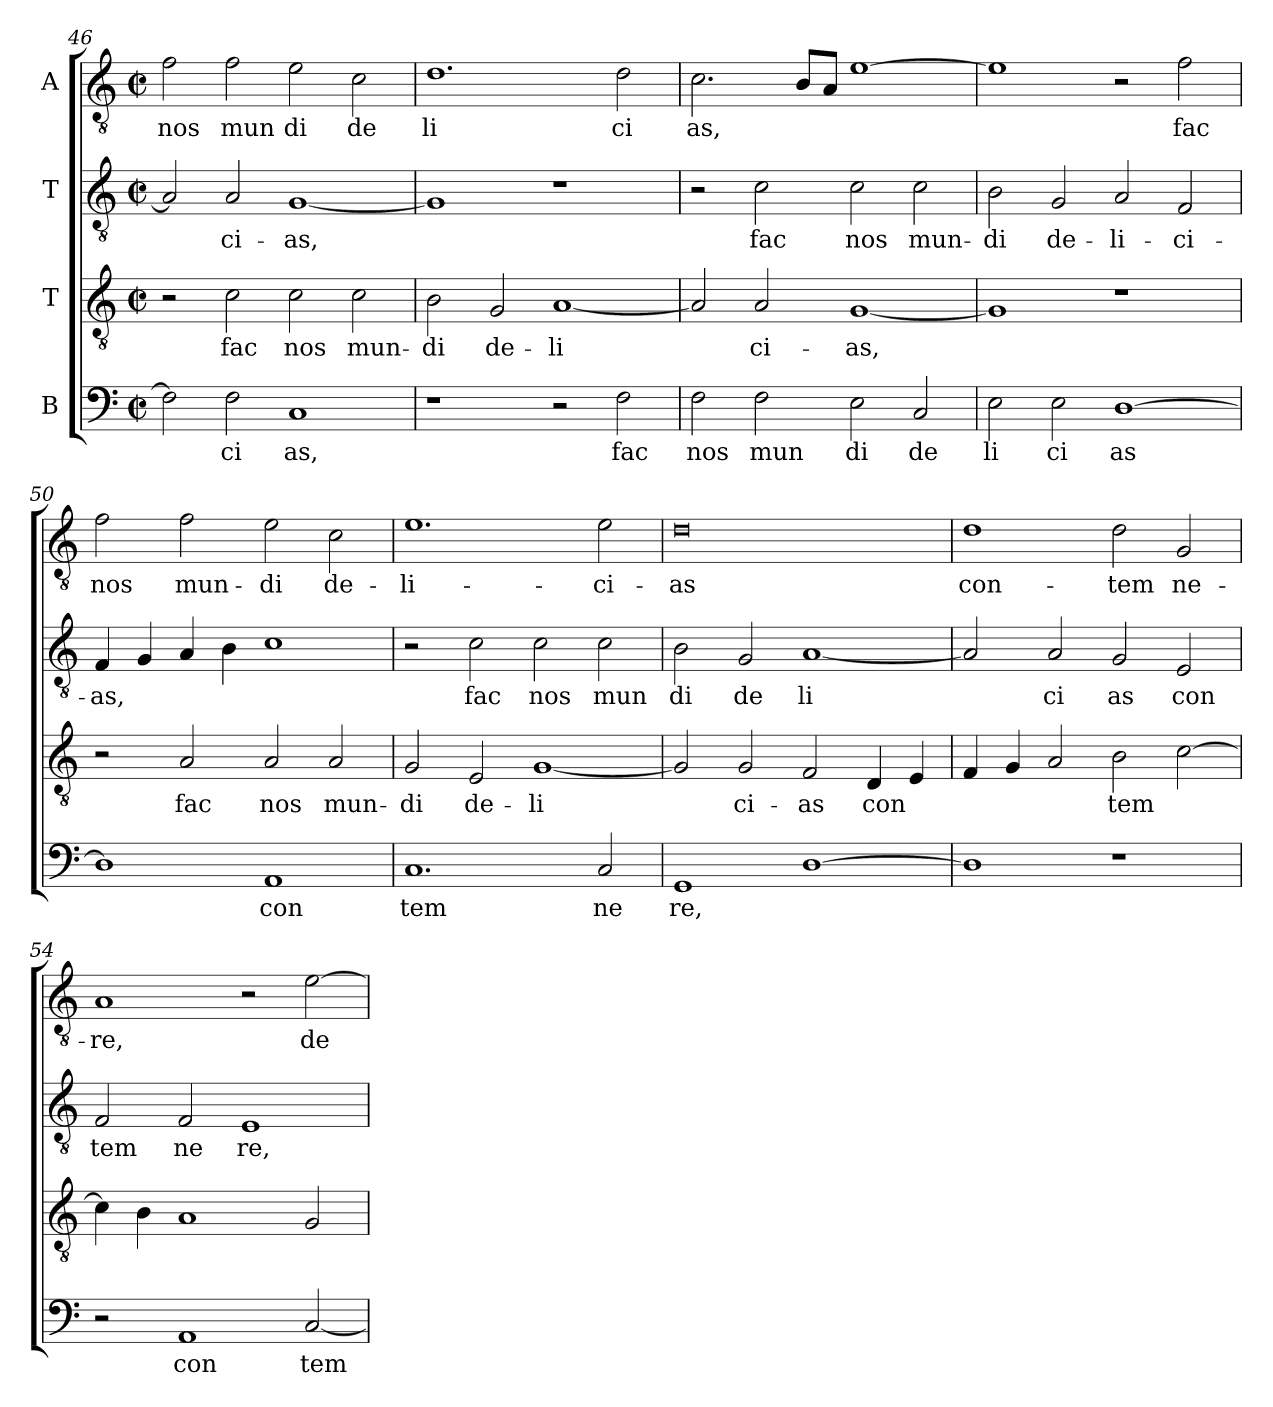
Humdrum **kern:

**kern	**text	**kern	**text	**kern	**text	**kern	**text
*part4	*part4	*part3	*part3	*part2	*part2	*part1	*part1
*staff4	*staff4	*staff3	*staff3	*staff2	*staff2	*staff1	*staff1
*I"B	*	*I"T	*	*I"T	*	*I"A	*
*clefF4	*	*clefGv2	*	*clefGv2	*	*clefGv2	*
*k[]	*	*k[]	*	*k[]	*	*k[]	*
*C:	*	*C:	*	*C:	*	*C:	*
*M2/2	*	*M2/2	*	*M2/2	*	*M2/2	*
*met(c|)	*	*met(c|)	*	*met(c|)	*	*met(c|)	*
=46	=46	=46	=46	=46	=46	=46	=46
!	!LO:LY:b:cj	!	!	!	!LO:LY:b:cj	!	!LO:LY:b:cj
2F\]	.	2r	.	2A/]	--	2f\	nos
!	!LO:LY:b:cj	!	!LO:LY:b:cj	!	!LO:LY:b:cj	!	!LO:LY:b:cj
2F\	ci	2c\	fac	2A/	-ci-	2f\	mun
!	!LO:LY:b:cj	!	!LO:LY:b:cj	!	!LO:LY:b:cj	!	!LO:LY:b:cj
1C	as,	2c\	nos	[<1G	-as,	2e\	di
!	!	!	!LO:LY:b:cj	!	!	!	!LO:LY:b:cj
.	.	2c\	mun-	.	.	2c\	de
=47	=47	=47	=47	=47	=47	=47	=47
!	!	!	!LO:LY:b:cj	!	!LO:LY:b:cj	!	!LO:LY:b:cj
1r	.	2B\	-di	1G]	.	1.d	li
!	!	!	!LO:LY:b:cj	!	!	!	!
.	.	2G/	de-	.	.	.	.
!	!	!	!LO:LY:b:cj	!	!	!	!
2r	.	[<1A	-li-	1r	.	.	.
!	!LO:LY:b:cj	!	!	!	!	!	!LO:LY:b:cj
2F\	fac	.	.	.	.	2d\	ci
=48	=48	=48	=48	=48	=48	=48	=48
!	!LO:LY:b:cj	!	!LO:LY:b:cj	!	!	!	!LO:LY:b:cj
2F\	nos	2A/]	--	2r	.	2.c\	as,
!	!LO:LY:b:cj	!	!LO:LY:b:cj	!	!LO:LY:b:cj	!	!
2F\	mun	2A/	-ci-	2c\	fac	.	.
!	!	!	!	!	!	!	!LO:LY:b:cj
.	.	.	.	.	.	8B/L	.
!	!	!	!	!	!	!	!LO:LY:b:cj
.	.	.	.	.	.	8A/J	.
!	!LO:LY:b:cj	!	!LO:LY:b:cj	!	!LO:LY:b:cj	!	!LO:LY:b:cj
2E\	di	[<1G	-as,	2c\	nos	[>1e	.
!	!LO:LY:b:cj	!	!	!	!LO:LY:b:cj	!	!
2C/	de	.	.	2c\	mun-	.	.
=49	=49	=49	=49	=49	=49	=49	=49
!	!LO:LY:b:cj	!	!LO:LY:b:cj	!	!LO:LY:b:cj	!	!LO:LY:b:cj
2E\	li	1G]	.	2B\	-di	1e]	.
!	!LO:LY:b:cj	!	!	!	!LO:LY:b:cj	!	!
2E\	ci	.	.	2G/	de-	.	.
!	!LO:LY:b:cj	!	!	!	!LO:LY:b:cj	!	!
[<1D	as	1r	.	2A/	-li-	2r	.
!	!	!	!	!	!LO:LY:b:cj	!	!LO:LY:b:cj
.	.	.	.	2F/	-ci-	2f\	fac
!!LO:LB:g=z
=50	=50	=50	=50	=50	=50	=50	=50
!	!LO:LY:b:cj	!	!	!	!LO:LY:b:cj	!	!LO:LY:b:cj
1D]	.	2r	.	4F/	-as,	2f\	nos
!	!	!	!	!	!LO:LY:b:cj	!	!
.	.	.	.	4G/	.	.	.
!	!	!	!LO:LY:b:cj	!	!LO:LY:b:cj	!	!LO:LY:b:cj
.	.	2A/	fac	4A/	.	2f\	mun-
!	!	!	!	!	!LO:LY:b:cj	!	!
.	.	.	.	4B\	.	.	.
!	!LO:LY:b:cj	!	!LO:LY:b:cj	!	!LO:LY:b:cj	!	!LO:LY:b:cj
1AA	con	2A/	nos	1c	.	2e\	-di
!	!	!	!LO:LY:b:cj	!	!	!	!LO:LY:b:cj
.	.	2A/	mun-	.	.	2c\	de-
=51	=51	=51	=51	=51	=51	=51	=51
!	!LO:LY:b:cj	!	!LO:LY:b:cj	!	!	!	!LO:LY:b:cj
1.C	tem	2G/	-di	2r	.	1.e	-li-
!	!	!	!LO:LY:b:cj	!	!LO:LY:b:cj	!	!
.	.	2E/	de-	2c\	fac	.	.
!	!	!	!LO:LY:b:cj	!	!LO:LY:b:cj	!	!
.	.	[<1G	-li-	2c\	nos	.	.
!	!LO:LY:b:cj	!	!	!	!LO:LY:b:cj	!	!LO:LY:b:cj
2C/	ne	.	.	2c\	mun	2e\	-ci-
=52	=52	=52	=52	=52	=52	=52	=52
!	!LO:LY:b:cj	!	!LO:LY:b:cj	!	!LO:LY:b:cj	!	!LO:LY:b:cj
1GG	re,	2G/]	--	2B\	di	0d	-as
!	!	!	!LO:LY:b:cj	!	!LO:LY:b:cj	!	!
.	.	2G/	-ci-	2G/	de	.	.
!	!LO:LY:b:cj	!	!LO:LY:b:cj	!	!LO:LY:b:cj	!	!
[>1D	.	2F/	-as	[<1A	li	.	.
!	!	!	!LO:LY:b:cj	!	!	!	!
.	.	4D/	con-	.	.	.	.
!	!	!	!LO:LY:b:cj	!	!	!	!
.	.	4E/	--	.	.	.	.
=53	=53	=53	=53	=53	=53	=53	=53
!	!LO:LY:b:cj	!	!LO:LY:b:cj	!	!LO:LY:b:cj	!	!LO:LY:b:cj
1D]	.	4F/	--	2A/]	.	1d	con-
!	!	!	!LO:LY:b:cj	!	!	!	!
.	.	4G/	--	.	.	.	.
!	!	!	!LO:LY:b:cj	!	!LO:LY:b:cj	!	!
.	.	2A/	--	2A/	ci	.	.
!	!	!	!LO:LY:b:cj	!	!LO:LY:b:cj	!	!LO:LY:b:cj
1r	.	2B\	-tem-	2G/	as	2d\	-tem
!	!	!	!LO:LY:b:cj	!	!LO:LY:b:cj	!	!LO:LY:b:cj
.	.	[>2c\	--	2E/	con	2G/	ne-
=54	=54	=54	=54	=54	=54	=54	=54
!	!	!	!LO:LY:b:cj	!	!LO:LY:b:cj	!	!LO:LY:b:cj
2r	.	4c\]	--	2F/	tem	1A	-re,
!	!	!	!LO:LY:b:cj	!	!	!	!
.	.	4B\	--	.	.	.	.
!	!LO:LY:b:cj	!	!LO:LY:b:cj	!	!LO:LY:b:cj	!	!
1AA	con	1A	--	2F/	ne	.	.
!	!	!	!	!	!LO:LY:b:cj	!	!
.	.	.	.	1E	re,	2r	.
!	!LO:LY:b:cj	!	!LO:LY:b:cj	!	!	!	!LO:LY:b:cj
[<2C/	tem	2G/	--	.	.	[>2e\	de-
=	=	=	=	=	=	=	=
*-	*-	*-	*-	*-	*-	*-	*-
